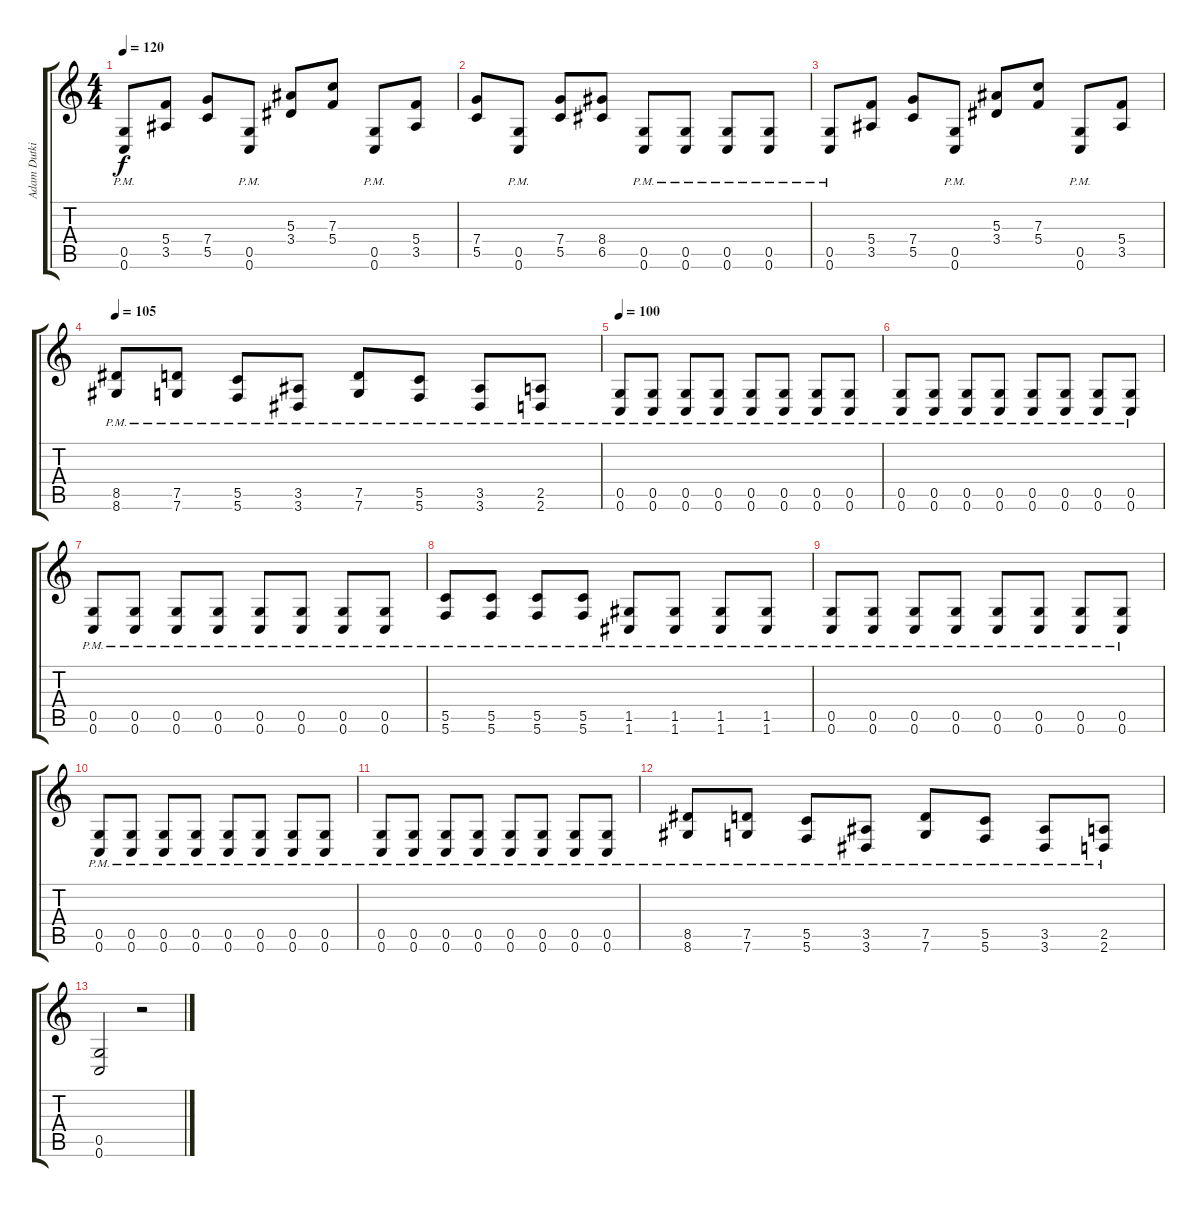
\track ("Adam Dutkiewicz" "Adam Dutki") {instrument distortionguitar}
\staff {score tabs}
\tuning (D4 A3 F3 C3 G2 C2) {hide}
\ts (4 4)
\tempo 120
\clef g2
\ks c
(0.5{pm} 0.6{pm}).8{dy f} (5.4 3.5).8 (7.4 5.5).8 (0.5{pm} 0.6{pm}).8 (5.3 3.4).8 (7.3 5.4).8 (0.5{pm} 0.6{pm}).8 (5.4 3.5).8 |
(7.4 5.5).8 (0.5{pm} 0.6{pm}).8 (7.4 5.5).8 (8.4 6.5).8 (0.5{pm} 0.6{pm}).8 (0.5{pm} 0.6{pm}).8 (0.5{pm} 0.6{pm}).8 (0.5{pm} 0.6{pm}).8 |
(0.5{pm} 0.6{pm}).8 (5.4 3.5).8 (7.4 5.5).8 (0.5{pm} 0.6{pm}).8 (5.3 3.4).8 (7.3 5.4).8 (0.5{pm} 0.6{pm}).8 (5.4 3.5).8 |
\tempo 105
(8.5{pm} 8.6{pm}).8 (7.5{pm} 7.6{pm}).8 (5.5{pm} 5.6{pm}).8 (3.5{pm} 3.6{pm}).8 (7.5{pm} 7.6{pm}).8 (5.5{pm} 5.6{pm}).8 (3.5{pm} 3.6{pm}).8 (2.5{pm} 2.6{pm}).8 |
\tempo 100
(0.5{pm} 0.6{pm}).8 (0.5{pm} 0.6{pm}).8 (0.5{pm} 0.6{pm}).8 (0.5{pm} 0.6{pm}).8 (0.5{pm} 0.6{pm}).8 (0.5{pm} 0.6{pm}).8 (0.5{pm} 0.6{pm}).8 (0.5{pm} 0.6{pm}).8 |
(0.5{pm} 0.6{pm}).8 (0.5{pm} 0.6{pm}).8 (0.5{pm} 0.6{pm}).8 (0.5{pm} 0.6{pm}).8 (0.5{pm} 0.6{pm}).8 (0.5{pm} 0.6{pm}).8 (0.5{pm} 0.6{pm}).8 (0.5{pm} 0.6{pm}).8 |
(0.5{pm} 0.6{pm}).8 (0.5{pm} 0.6{pm}).8 (0.5{pm} 0.6{pm}).8 (0.5{pm} 0.6{pm}).8 (0.5{pm} 0.6{pm}).8 (0.5{pm} 0.6{pm}).8 (0.5{pm} 0.6{pm}).8 (0.5{pm} 0.6{pm}).8 |
(5.5{pm} 5.6{pm}).8 (5.5{pm} 5.6{pm}).8 (5.5{pm} 5.6{pm}).8 (5.5{pm} 5.6{pm}).8 (1.5{pm} 1.6{pm}).8 (1.5{pm} 1.6{pm}).8 (1.5{pm} 1.6{pm}).8 (1.5{pm} 1.6{pm}).8 |
(0.5{pm} 0.6{pm}).8 (0.5{pm} 0.6{pm}).8 (0.5{pm} 0.6{pm}).8 (0.5{pm} 0.6{pm}).8 (0.5{pm} 0.6{pm}).8 (0.5{pm} 0.6{pm}).8 (0.5{pm} 0.6{pm}).8 (0.5{pm} 0.6{pm}).8 |
(0.5{pm} 0.6{pm}).8 (0.5{pm} 0.6{pm}).8 (0.5{pm} 0.6{pm}).8 (0.5{pm} 0.6{pm}).8 (0.5{pm} 0.6{pm}).8 (0.5{pm} 0.6{pm}).8 (0.5{pm} 0.6{pm}).8 (0.5{pm} 0.6{pm}).8 |
(0.5{pm} 0.6{pm}).8 (0.5{pm} 0.6{pm}).8 (0.5{pm} 0.6{pm}).8 (0.5{pm} 0.6{pm}).8 (0.5{pm} 0.6{pm}).8 (0.5{pm} 0.6{pm}).8 (0.5{pm} 0.6{pm}).8 (0.5{pm} 0.6{pm}).8 |
(8.5{pm} 8.6{pm}).8 (7.5{pm} 7.6{pm}).8 (5.5{pm} 5.6{pm}).8 (3.5{pm} 3.6{pm}).8 (7.5{pm} 7.6{pm}).8 (5.5{pm} 5.6{pm}).8 (3.5{pm} 3.6{pm}).8 (2.5{pm} 2.6{pm}).8 |
(0.5 0.6).2 r.2
